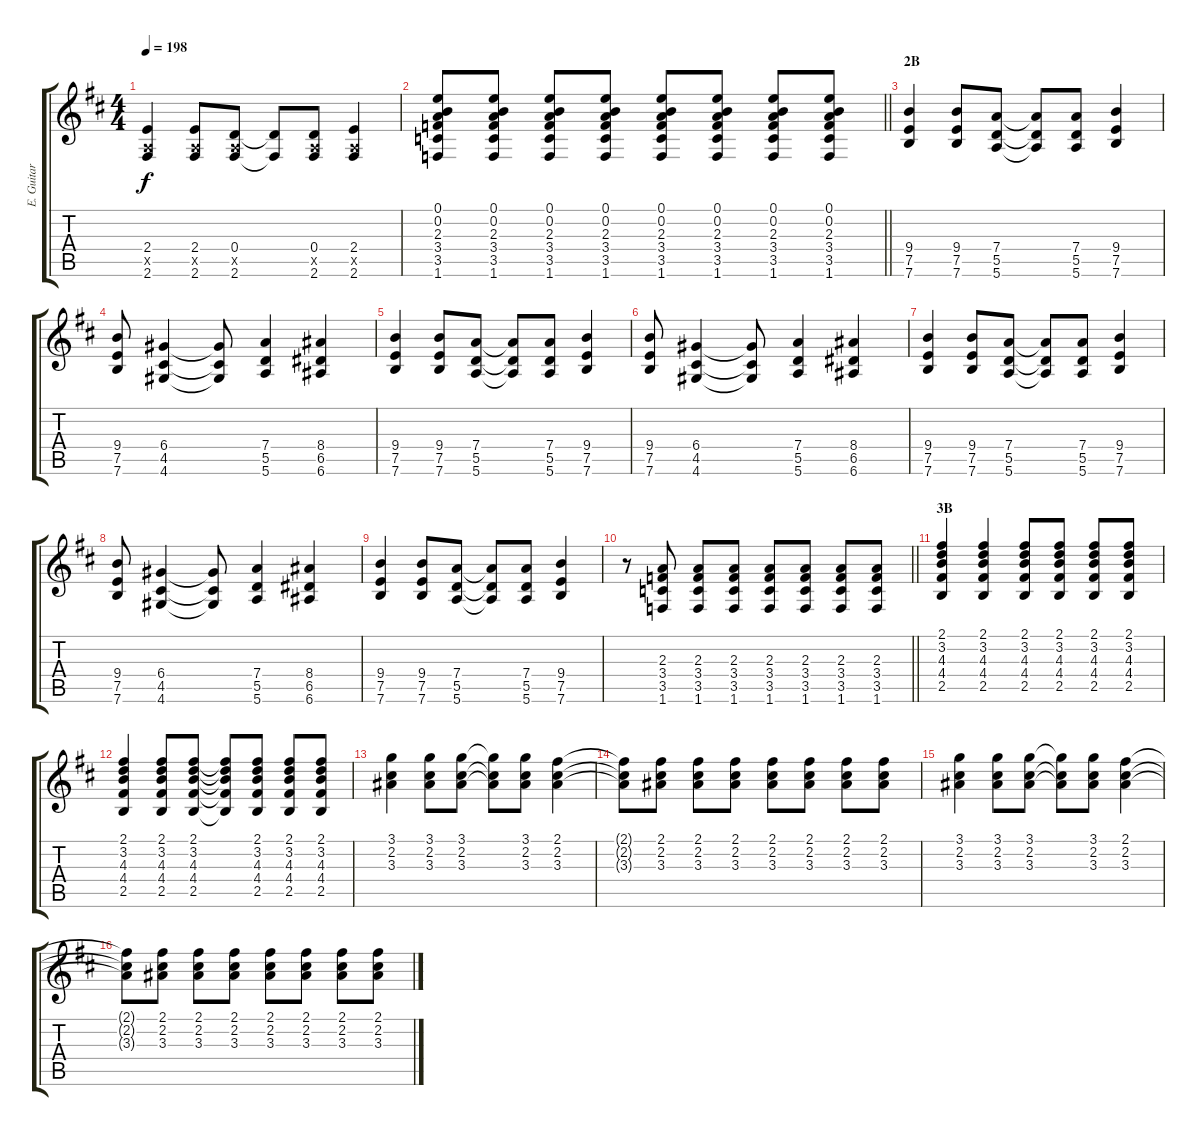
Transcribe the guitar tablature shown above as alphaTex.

\track ("E. Guitar I" "E. Guitar ") {instrument overdrivenguitar}
\staff {score tabs}
\tuning (E4 B3 G3 D3 A2 E2) {hide}
\ts (4 4)
\tempo 198
\clef g2
\ks d
(2.4 0.5{x} 2.6).4{dy f} (2.4 0.5{x} 2.6).8 (0.4 0.5{x} 2.6).8 (0.4{t} 2.6{t}).8 (0.4 0.5{x} 2.6).8 (2.4 0.5{x} 2.6).4 |
\barLineRight lightlight
(0.1 0.2 2.3 3.4 3.5 1.6).8 (0.1 0.2 2.3 3.4 3.5 1.6).8 (0.1 0.2 2.3 3.4 3.5 1.6).8 (0.1 0.2 2.3 3.4 3.5 1.6).8 (0.1 0.2 2.3 3.4 3.5 1.6).8 (0.1 0.2 2.3 3.4 3.5 1.6).8 (0.1 0.2 2.3 3.4 3.5 1.6).8 (0.1 0.2 2.3 3.4 3.5 1.6).8 |
\section ("" "2B")
(9.4 7.5 7.6).4 (9.4 7.5 7.6).8 (7.4 5.5 5.6).8 (7.4{t} 5.5{t} 5.6{t}).8 (7.4 5.5 5.6).8 (9.4 7.5 7.6).4 |
(9.4 7.5 7.6).8 (6.4 4.5 4.6).4 (6.4{t} 4.5{t} 4.6{t}).8 (7.4 5.5 5.6).4 (8.4 6.5 6.6).4 |
(9.4 7.5 7.6).4 (9.4 7.5 7.6).8 (7.4 5.5 5.6).8 (7.4{t} 5.5{t} 5.6{t}).8 (7.4 5.5 5.6).8 (9.4 7.5 7.6).4 |
(9.4 7.5 7.6).8 (6.4 4.5 4.6).4 (6.4{t} 4.5{t} 4.6{t}).8 (7.4 5.5 5.6).4 (8.4 6.5 6.6).4 |
(9.4 7.5 7.6).4 (9.4 7.5 7.6).8 (7.4 5.5 5.6).8 (7.4{t} 5.5{t} 5.6{t}).8 (7.4 5.5 5.6).8 (9.4 7.5 7.6).4 |
(9.4 7.5 7.6).8 (6.4 4.5 4.6).4 (6.4{t} 4.5{t} 4.6{t}).8 (7.4 5.5 5.6).4 (8.4 6.5 6.6).4 |
(9.4 7.5 7.6).4 (9.4 7.5 7.6).8 (7.4 5.5 5.6).8 (7.4{t} 5.5{t} 5.6{t}).8 (7.4 5.5 5.6).8 (9.4 7.5 7.6).4 |
\barLineRight lightlight
r.8 (2.3 3.4 3.5 1.6).8 (2.3 3.4 3.5 1.6).8 (2.3 3.4 3.5 1.6).8 (2.3 3.4 3.5 1.6).8 (2.3 3.4 3.5 1.6).8 (2.3 3.4 3.5 1.6).8 (2.3 3.4 3.5 1.6).8 |
\section ("" "3B")
(2.1 3.2 4.3 4.4 2.5).4 (2.1 3.2 4.3 4.4 2.5).4 (2.1 3.2 4.3 4.4 2.5).8 (2.1 3.2 4.3 4.4 2.5).8 (2.1 3.2 4.3 4.4 2.5).8 (2.1 3.2 4.3 4.4 2.5).8 |
(2.1 3.2 4.3 4.4 2.5).4 (2.1 3.2 4.3 4.4 2.5).8 (2.1 3.2 4.3 4.4 2.5).8 (2.1{t} 3.2{t} 4.3{t} 4.4{t} 2.5{t}).8 (2.1 3.2 4.3 4.4 2.5).8 (2.1 3.2 4.3 4.4 2.5).8 (2.1 3.2 4.3 4.4 2.5).8 |
(3.1 2.2 3.3).4 (3.1 2.2 3.3).8 (3.1 2.2 3.3).8 (3.1{t} 2.2{t} 3.3{t}).8 (3.1 2.2 3.3).8 (2.1 2.2 3.3).4 |
(2.1{t} 2.2{t} 3.3{t}).8 (2.1 2.2 3.3).8 (2.1 2.2 3.3).8 (2.1 2.2 3.3).8 (2.1 2.2 3.3).8 (2.1 2.2 3.3).8 (2.1 2.2 3.3).8 (2.1 2.2 3.3).8 |
(3.1 2.2 3.3).4 (3.1 2.2 3.3).8 (3.1 2.2 3.3).8 (3.1{t} 2.2{t} 3.3{t}).8 (3.1 2.2 3.3).8 (2.1 2.2 3.3).4 |
(2.1{t} 2.2{t} 3.3{t}).8 (2.1 2.2 3.3).8 (2.1 2.2 3.3).8 (2.1 2.2 3.3).8 (2.1 2.2 3.3).8 (2.1 2.2 3.3).8 (2.1 2.2 3.3).8 (2.1 2.2 3.3).8
